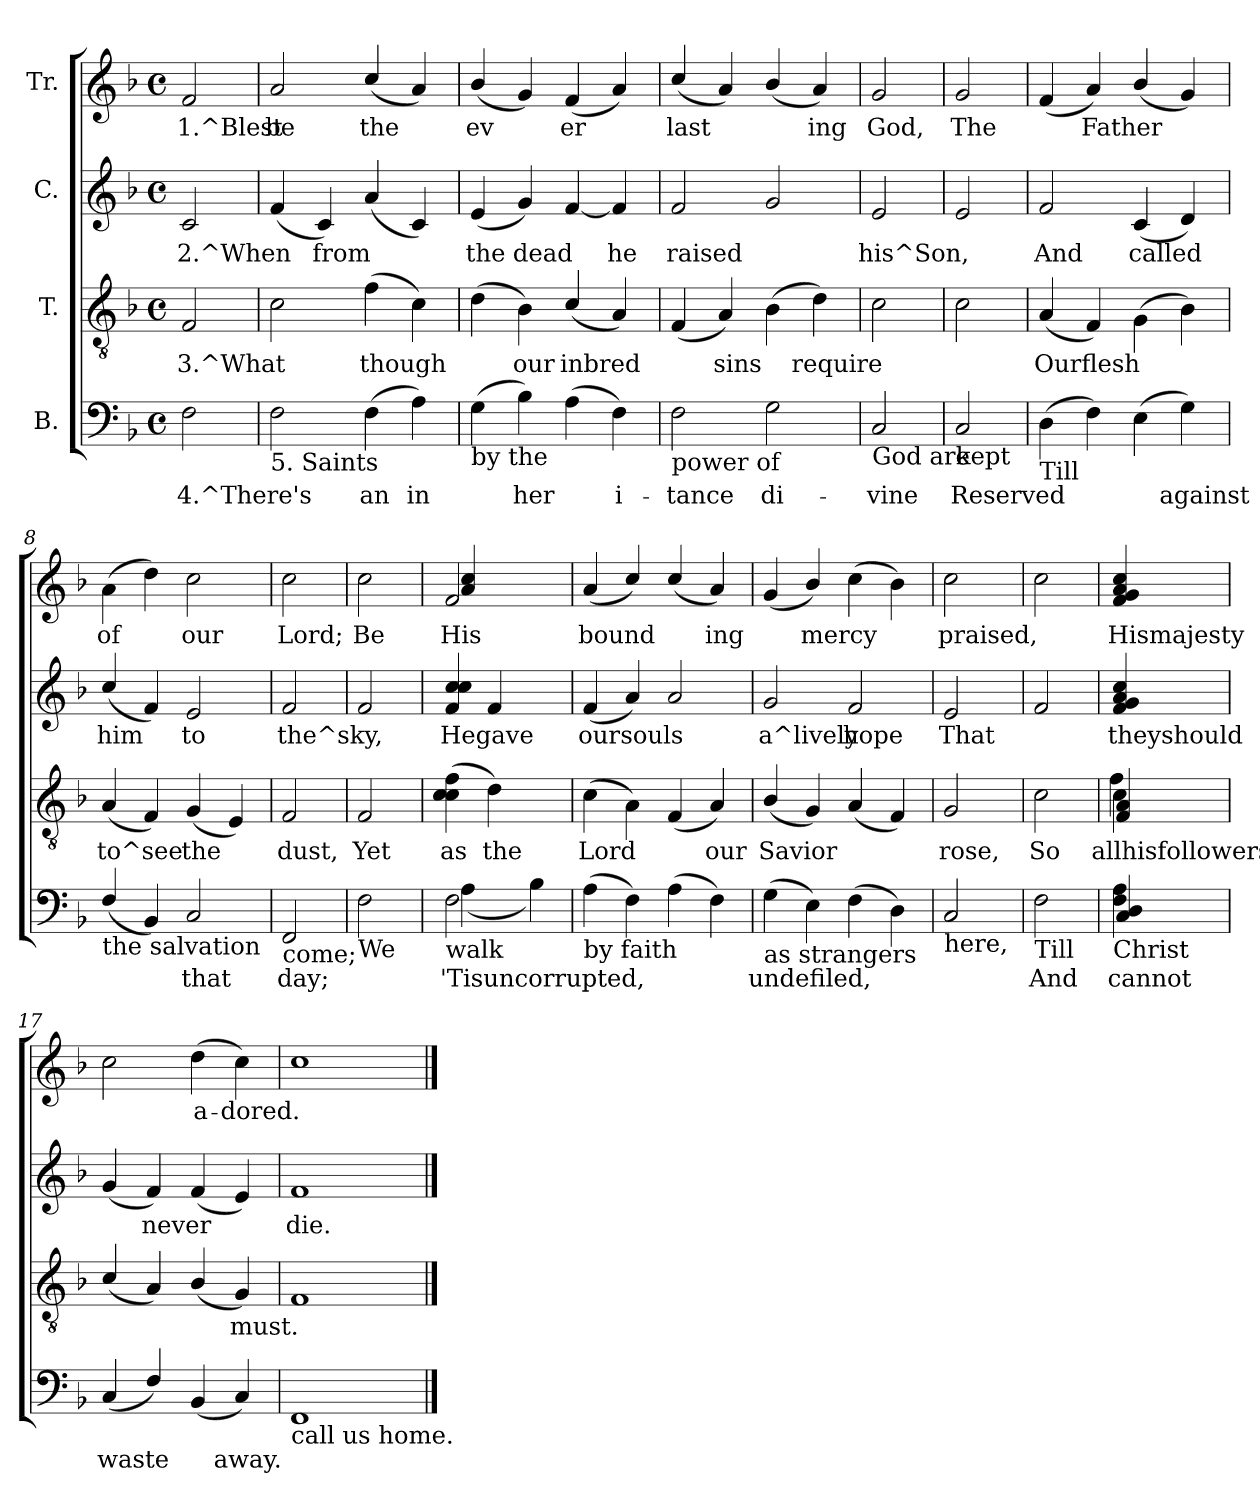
**kern	**text	**kern	**text	**kern	**text	**kern	**text
*part4	*part4	*part3	*part3	*part2	*part2	*part1	*part1
*staff4	*staff4	*staff3	*staff3	*staff2	*staff2	*staff1	*staff1
*I"B.	*	*I"T.	*	*I"C.	*	*I"Tr.	*
!!LO:PB:g=z
*stria5	*	*stria5	*	*stria5	*	*stria5	*
*clefF4	*	*clefGv2	*	*clefG2	*	*clefG2	*
*k[b-]	*	*k[b-]	*	*k[b-]	*	*k[b-]	*
*F:	*	*F:	*	*F:	*	*F:	*
*M4/4	*	*M4/4	*	*M4/4	*	*M4/4	*
*met(c)	*	*met(c)	*	*met(c)	*	*met(c)	*
=1	=1	=1	=1	=1	=1	=1	=1
!	!LO:LY:b:rj	!	!LO:LY:b:rj	!	!LO:LY:b:rj	!	!LO:LY:b:rj
2F\	4.^There's	2F/	3.^What	2c/	2.^When	2f/	1.^Blest
=2	=2	=2	=2	=2	=2	=2	=2
!LO:TX:b:t=5. Saints	!	!	!	!	!	!	!
!	!LO:LY:b:rj	!	!LO:LY:b:rj	!	!LO:LY:b:rj	!	!LO:LY:b:rj
2F\	.	2c\	.	(<4f/	.	2a/	be
!	!	!	!	!	!LO:LY:b:rj	!	!
.	.	.	.	4c/)	from	.	.
!	!LO:LY:b:rj	!	!LO:LY:b:rj	!	!LO:LY:b:rj	!	!LO:LY:b:rj
(>4F\	an	(>4f\	though	(<4a/	.	(<4cc/	the
!	!LO:LY:b:rj	!	!LO:LY:b:rj	!	!LO:LY:b:rj	!	!LO:LY:b:rj
4A\)	in-	4c\)	.	4c/)	.	4a/)	.
=3	=3	=3	=3	=3	=3	=3	=3
!LO:TX:b:t=by the	!	!	!	!	!	!	!
!	!LO:LY:b:rj	!	!LO:LY:b:rj	!	!LO:LY:b:rj	!	!LO:LY:b:rj
(>4G\	--	(>4d\	.	(<4e/	the	(<4b-/	ev-
!	!LO:LY:b:rj	!	!LO:LY:b:rj	!	!LO:LY:b:rj	!	!LO:LY:b:rj
4B-\)	-her-	4B-\)	our	4g/)	dead	4g/)	--
!	!LO:LY:b:rj	!	!LO:LY:b:rj	!	!LO:LY:b:rj	!	!LO:LY:b:rj
(>4A\	--	(<4c/	inbred	[<4f/	.	(<4f/	-er-
!	!LO:LY:b:rj	!	!LO:LY:b:rj	!	!LO:LY:b:rj	!	!LO:LY:b:rj
4F\)	-i-	4A/)	.	4f/]	he	4a/)	--
=4	=4	=4	=4	=4	=4	=4	=4
!LO:TX:b:t=power of	!	!	!	!	!	!	!
!	!LO:LY:b:rj	!	!LO:LY:b:rj	!	!LO:LY:b:rj	!	!LO:LY:b:rj
2F\	-tance	(<4F/	.	2f/	raised	(<4cc/	-last-
!	!	!	!LO:LY:b:rj	!	!	!	!LO:LY:b:rj
.	.	4A/)	sins	.	.	4a/)	--
!	!LO:LY:b:rj	!	!LO:LY:b:rj	!	!LO:LY:b:rj	!	!LO:LY:b:rj
2G\	di-	(>4B-\	.	2g/	.	(<4b-/	--
!	!	!	!LO:LY:b:rj	!	!	!	!LO:LY:b:rj
.	.	4d\)	require	.	.	4a/)	-ing
=5	=5	=5	=5	=5	=5	=5	=5
!LO:TX:b:t=God are	!	!	!	!	!	!	!
!	!LO:LY:b:rj	!	!LO:LY:b:rj	!	!LO:LY:b:rj	!	!LO:LY:b:rj
2C/	-vine	2c\	.	2e/	his^Son,	2g/	God,
=6	=6	=6	=6	=6	=6	=6	=6
!LO:TX:b:t=kept	!	!	!	!	!	!	!
!	!LO:LY:b:rj	!	!LO:LY:b:rj	!	!LO:LY:b:rj	!	!LO:LY:b:rj
2C/	Reserved	2c\	.	2e/	.	2g/	The
=7	=7	=7	=7	=7	=7	=7	=7
!LO:TX:b:t=Till	!	!	!	!	!	!	!
!	!LO:LY:b:rj	!	!LO:LY:b:rj	!	!LO:LY:b:rj	!	!LO:LY:b:rj
(>4D\	.	(<4A/	Our	2f/	And	(<4f/	.
!	!LO:LY:b:rj	!	!LO:LY:b:rj	!	!	!	!LO:LY:b:rj
4F\)	.	4F/)	flesh	.	.	4a/)	Father
!	!LO:LY:b:rj	!	!LO:LY:b:rj	!	!LO:LY:b:rj	!	!LO:LY:b:rj
(>4E\	.	(>4G\	.	(<4c/	called	(<4b-/	.
!	!LO:LY:b:rj	!	!LO:LY:b:rj	!	!LO:LY:b:rj	!	!LO:LY:b:rj
4G\)	against	4B-\)	.	4d/)	.	4g/)	.
=8	=8	=8	=8	=8	=8	=8	=8
!LO:TX:b:t=the salvation	!	!	!	!	!	!	!
!	!LO:LY:b:rj	!	!LO:LY:b:rj	!	!LO:LY:b:rj	!	!LO:LY:b:rj
(<4F/	.	(<4A/	to^see	(<4cc/	him	(>4a\	of
!	!LO:LY:b:rj	!	!LO:LY:b:rj	!	!LO:LY:b:rj	!	!LO:LY:b:rj
4BB-/)	.	4F/)	.	4f/)	.	4dd\)	.
!	!LO:LY:b:rj	!	!LO:LY:b:rj	!	!LO:LY:b:rj	!	!LO:LY:b:rj
2C/	that	(<4G/	the	2e/	to	2cc\	our
!	!	!	!LO:LY:b:rj	!	!	!	!
.	.	4E/)	.	.	.	.	.
=9	=9	=9	=9	=9	=9	=9	=9
!LO:TX:b:t=come;	!	!	!	!	!	!	!
!	!LO:LY:b:rj	!	!LO:LY:b:rj	!	!LO:LY:b:rj	!	!LO:LY:b:rj
2FF/	day;	2F/	dust,	2f/	the^sky,	2cc\	Lord;
=10	=10	=10	=10	=10	=10	=10	=10
!LO:TX:b:t=We	!	!	!	!	!	!	!
!	!LO:LY:b:rj	!	!LO:LY:b:rj	!	!LO:LY:b:rj	!	!LO:LY:b:rj
2F\	.	2F/	Yet	2f/	.	2cc\	Be
=11	=11	=11	=11	=11	=11	=11	=11
*^	*	*	*	*	*	*	*
!LO:TX:b:t=walk	!	!	!	!	!	!	!	!
!	!	!LO:LY:b:rj	!	!LO:LY:b:rj	!	!LO:LY:b:rj	!	!LO:LY:b:rj
*	*	*	*	*	*	*	*^	*
2F\	(>4A\	'Tisuncorrupted,	(>(>4f\ 4c\ 4c\	as	(<4cc/ 4f/ 4cc/	Hegave	2f/	(<4cc/ 4a/	His
!	!	!	!	!LO:LY:b:rj	!	!LO:LY:b:rj	!	!	!
.	2ryy	.	4d\)	the	4f/	.	.	4ryy	.
!	!	!LO:LY:b:rj	!	!	!	!	!	!	!
4B-\)	.	.	4ryy	.	4ryy	.	4ryy	4ryy	.
*v	*v	*	*	*	*	*	*	*	*
=12	=12	=12	=12	=12	=12	=12	=12	=12
!LO:TX:b:t=by faith	!	!	!	!	!	!	!	!
!	!LO:LY:b:rj	!	!LO:LY:b:rj	!	!LO:LY:b:rj	!	!	!LO:LY:b:rj
*	*	*	*	*	*	*v	*v	*
(>4A\	.	(>4c\	Lord	(<4f/	our	(<4a/	bound-
!	!LO:LY:b:rj	!	!LO:LY:b:rj	!	!LO:LY:b:rj	!	!LO:LY:b:rj
4F\)	.	4A\)	.	4a/)	souls	4cc/)	--
!	!LO:LY:b:rj	!	!LO:LY:b:rj	!	!LO:LY:b:rj	!	!LO:LY:b:rj
(>4A\	.	(<4F/	.	2a/	.	(<4cc/	--
!	!LO:LY:b:rj	!	!LO:LY:b:rj	!	!	!	!LO:LY:b:rj
4F\)	.	4A/)	our	.	.	4a/)	-ing
=13	=13	=13	=13	=13	=13	=13	=13
!LO:TX:b:t=as strangers	!	!	!	!	!	!	!
!	!LO:LY:b:rj	!	!LO:LY:b:rj	!	!LO:LY:b:rj	!	!LO:LY:b:rj
(>4G\	undefiled,	(<4B-/	Savior	2g/	a^lively	(<4g/	.
!	!LO:LY:b:rj	!	!LO:LY:b:rj	!	!	!	!LO:LY:b:rj
4E\)	.	4G/)	.	.	.	4b-/)	mercy
!	!LO:LY:b:rj	!	!LO:LY:b:rj	!	!LO:LY:b:rj	!	!LO:LY:b:rj
(>4F\	.	(<4A/	.	2f/	hope	(>4cc\	.
!	!LO:LY:b:rj	!	!LO:LY:b:rj	!	!	!	!LO:LY:b:rj
4D\)	.	4F/)	.	.	.	4b-\)	.
=14	=14	=14	=14	=14	=14	=14	=14
!LO:TX:b:t=here,	!	!	!	!	!	!	!
!	!LO:LY:b:rj	!	!LO:LY:b:rj	!	!LO:LY:b:rj	!	!LO:LY:b:rj
2C/	.	2G/	rose,	2e/	That	2cc\	praised,
=15	=15	=15	=15	=15	=15	=15	=15
!LO:TX:b:t=Till	!	!	!	!	!	!	!
!	!LO:LY:b:rj	!	!LO:LY:b:rj	!	!LO:LY:b:rj	!	!LO:LY:b:rj
2F\	And	2c\	So	2f/	.	2cc\	.
=16	=16	=16	=16	=16	=16	=16	=16
*^	*	*	*	*	*	*	*
!LO:TX:b:t=Christ	!	!	!	!	!	!	!	!
!	!	!LO:LY:b:rj	!	!LO:LY:b:rj	!	!LO:LY:b:rj	!	!LO:LY:b:rj
*	*	*	*^	*	*	*	*	*
*	*	*	*	*^	*	*	*	*	*
(>4A\ 4F\	(<4C/ 4D/	cannot	(>4c\	(<4A/ 4F/	4f\)	allhisfollowers	(<(<4cc/ 4g/ 4f/ 4a/	theyshould	(<(<4cc/ 4a/ 4g/ 4f/	Hismajesty
=17	=17	=17	=17	=17	=17	=17	=17	=17	=17	=17
!LO:TX:b:t=shall	!	!	!	!	!	!	!	!	!	!
!	!	!LO:LY:b:rj	!	!	!	!LO:LY:b:rj	!	!LO:LY:b:rj	!	!LO:LY:b:rj
*v	*v	*	*	*	*	*	*	*	*	*
*	*	*v	*v	*v	*	*	*	*	*
(<4C/	waste	(<4c/	.	(<4g/	.	2cc\	.
!	!LO:LY:b:rj	!	!LO:LY:b:rj	!	!LO:LY:b:rj	!	!
4F/)	.	4A/)	.	4f/)	never	.	.
!	!LO:LY:b:rj	!	!LO:LY:b:rj	!	!LO:LY:b:rj	!	!LO:LY:b:rj
(<4BB-/	.	(<4B-/	.	(<4f/	.	(>4dd\	a-
!	!LO:LY:b:rj	!	!LO:LY:b:rj	!	!LO:LY:b:rj	!	!LO:LY:b:rj
4C/)	away.	4G/)	must.	4e/)	.	4cc\)	-dored.
=18	=18	=18	=18	=18	=18	=18	=18
!LO:TX:b:t=call us home.	!	!	!	!	!	!	!
!	!LO:LY:b:rj	!	!LO:LY:b:rj	!	!LO:LY:b:rj	!	!LO:LY:b:rj
1FF	.	1F	.	1f	die.	1cc	.
==	==	==	==	==	==	==	==
*-	*-	*-	*-	*-	*-	*-	*-
